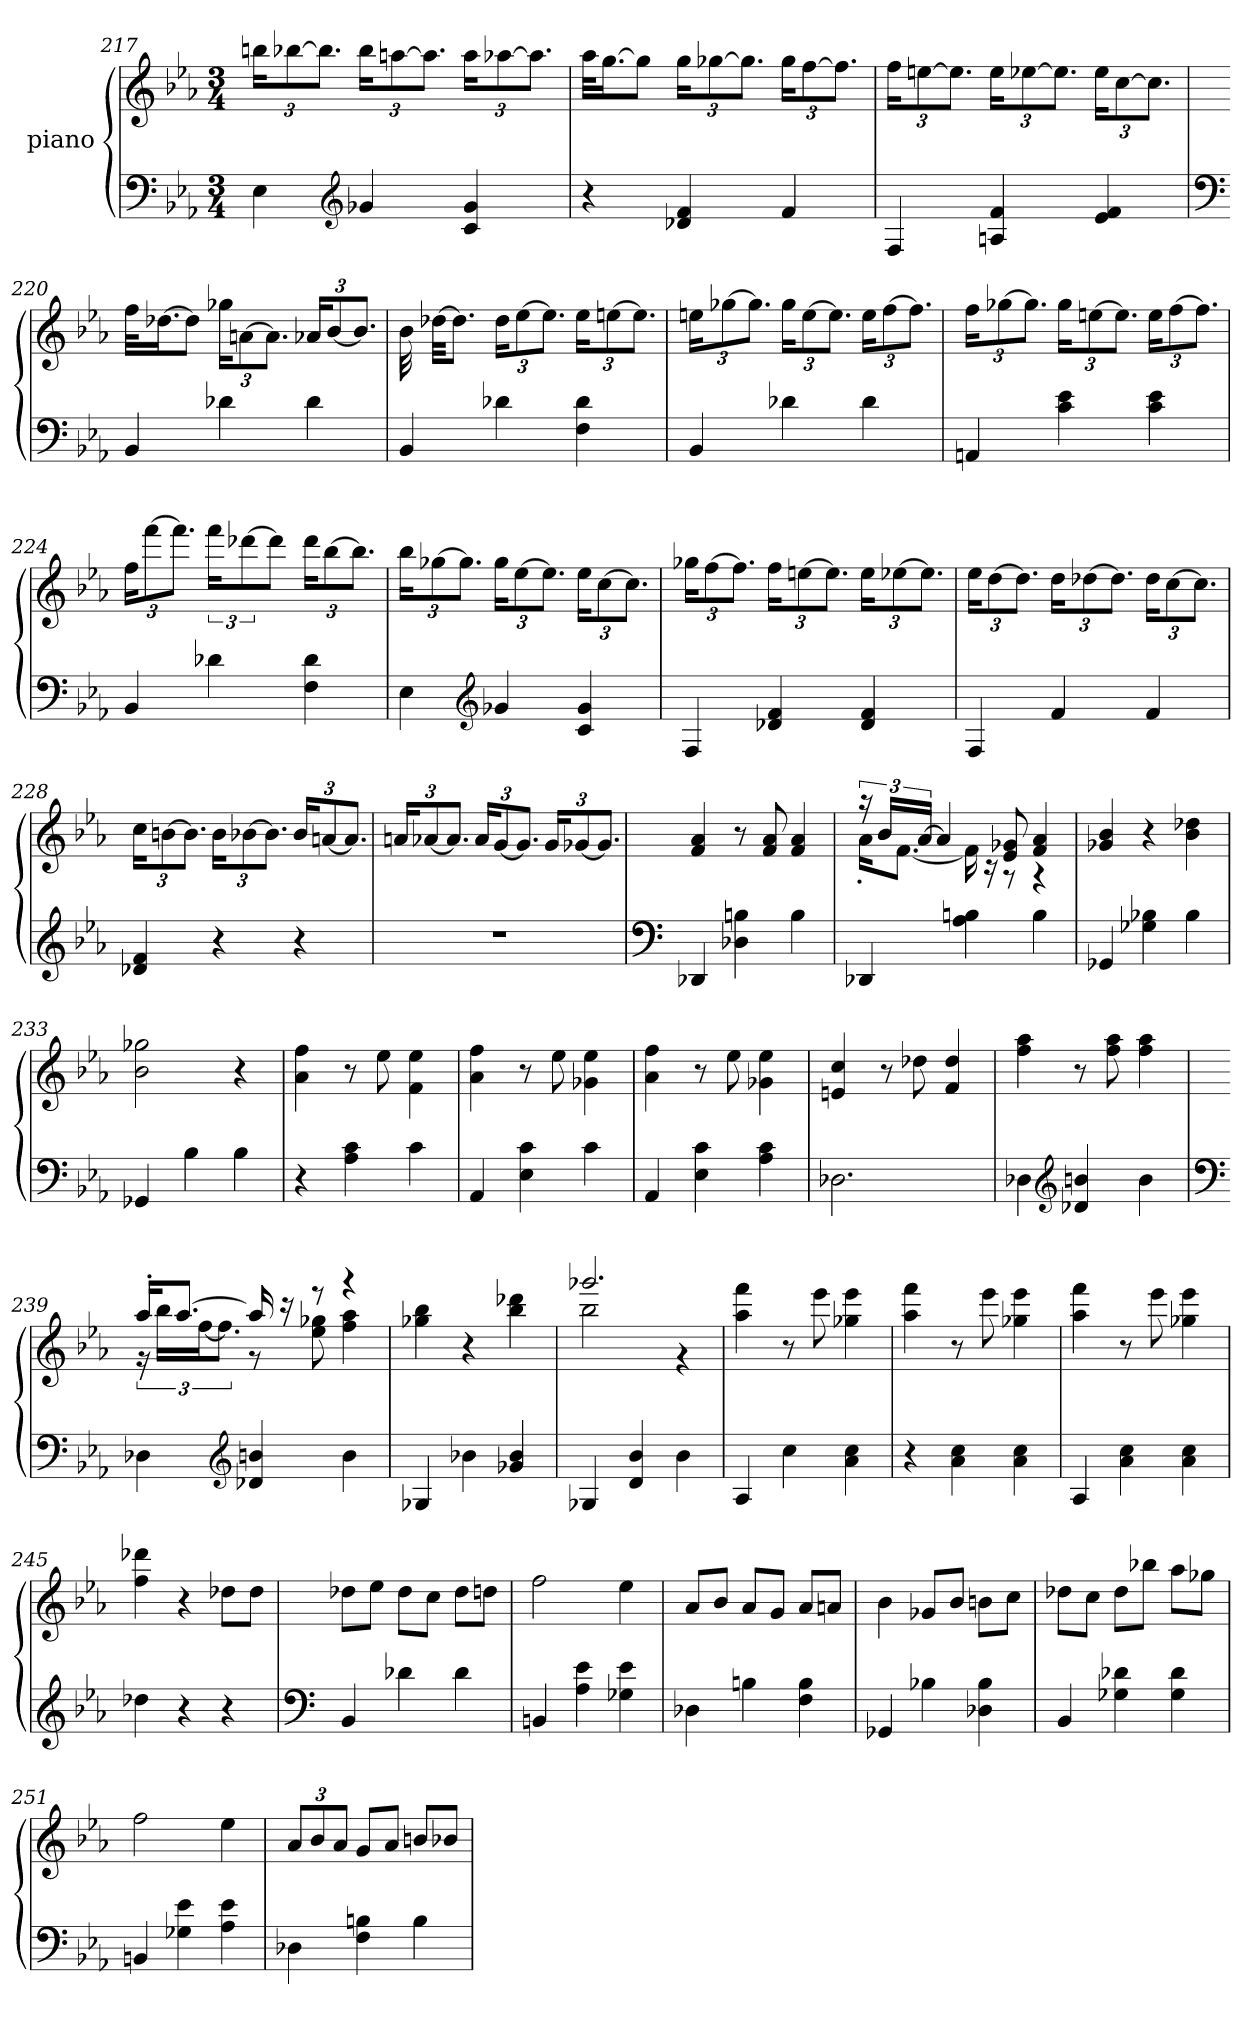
**kern	**kern
*part2	*part1
*staff2	*staff1
*I"piano	*I"piano
*clefF4	*clefG2
*k[b-e-a-]	*k[b-e-a-]
*M3/4	*M3/4
=217	=217
4E-\	24bbn\KL
.	[12bb-X\
.	12.bb-\J]
*clefG2	*
4g-X/	24bb-\KL
.	[12aan\
.	12.aa\J]
4c/ 4g-/	24aa\KL
.	[12aa-X\
.	12.aa-\J]
=218	=218
4r	32aa-\KLL
.	[16.gg\J
.	8gg\J]
4d-X/ 4f/	24gg\KL
.	[12gg-X\
.	12.gg-\J]
4f/	24gg-\KL
.	[12ff\
.	12.ff\J]
=219	=219
4F/	24ff\KL
.	[12een\
.	12.ee\J]
4An/ 4f/	24ee\KL
.	[12ee-X\
.	12.ee-\J]
4e-/ 4f/	24ee-\KL
.	[12cc\
.	12.cc\J]
=220	=220
*clefF4	*
4BB-/	32ff\KLL
.	[16.dd-X\J
.	8dd-\J]
4d-X\	24gg-X\KL
.	[12an\
.	12.a\J]
4d-\	24a-X/KL
.	[12b-/
.	12.b-/J]
=221	=221
4BB-/	32b-\
.	[32dd-X\KKL
.	8.dd-\J]
4d-X\	24dd-\KL
.	[12ee-\
.	12.ee-\J]
4F\ 4d-\	24ee-\KL
.	[12een\
.	12.ee\J]
=222	=222
4BB-/	24een\KL
.	[12gg-X\
.	12.gg-\J]
4d-X\	24gg-\KL
.	[12ee\
.	12.ee\J]
4d-\	24ee\KL
.	[12ff\
.	12.ff\J]
=223	=223
4AAn/	24ff\KL
.	[12gg-X\
.	12.gg-\J]
4c\ 4e-\	24gg-\KL
.	[12een\
.	12.ee\J]
4c\ 4e-\	24ee\KL
.	[12ff\
.	12.ff\J]
=224	=224
4BB-/	24ff\KL
.	[12fff\
.	12.fff\J]
4d-X\	24fff\KL
.	[12ddd-X\
.	8ddd-\J]
4F\ 4d-\	24ddd-\KL
.	[12bb-\
.	12.bb-\J]
=225	=225
4E-\	24bb-\KL
.	[12gg-X\
.	12.gg-\J]
*clefG2	*
4g-X/	24gg-\KL
.	[12ee-\
.	12.ee-\J]
4c/ 4g-/	24ee-\KL
.	[12cc\
.	12.cc\J]
=226	=226
4F/	24gg-X\KL
.	[12ff\
.	12.ff\J]
4d-X/ 4f/	24ff\KL
.	[12een\
.	12.ee\J]
4d-/ 4f/	24ee\KL
.	[12ee-X\
.	12.ee-\J]
=227	=227
4F/	24ee-\KL
.	[12dd\
.	12.dd\J]
4f/	24dd\KL
.	[12dd-X\
.	12.dd-\J]
4f/	24dd-\KL
.	[12cc\
.	12.cc\J]
=228	=228
4d-X/ 4f/	24cc\KL
.	[12bn\
.	12.b\J]
4r	24b\KL
.	[12b-X\
.	12.b-\J]
4r	24b-/KL
.	[12an/
.	12.a/J]
=229	=229
2.r	24an/KL
.	[12a-X/
.	12.a-/J]
.	24a-/KL
.	[12g/
.	12.g/J]
.	24g/KL
.	[12g-X/
.	12.g-/J]
=230	=230
*clefF4	*
4DD-X/	4f/ 4a-/
4D-\ 4Bn\	8r
.	8f/ 8a-/
4B\	4f/ 4a-/
=231	=231
*	*^
4DD-X/	24r	16a-'>\KL
.	24b-/LL	.
.	.	[8.f\J
.	[24a-/JJ	.
.	4a-/]	.
4A-\ 4Bn\	.	16f\]
.	.	16r
.	8e-/ 8g-X/	8r
4B\	4f/ 4a-/	4r
*	*v	*v
=232	=232
4GG-X/	4g-X/ 4b-/
4G-\ 4B-X\	4r
4B-\	4b-\ 4dd-X\
=233	=233
4GG-X/	2b-\ 2gg-X\
4B-\	.
4B-\	4r
=234	=234
4r	4a-\ 4ff\
4A-\ 4c\	8r
.	8ee-\
4c\	4f\ 4ee-\
=235	=235
4AA-/	4a-\ 4ff\
4E-\ 4c\	8r
.	8ee-\
4c\	4g-X\ 4ee-\
=236	=236
4AA-/	4a-\ 4ff\
4E-\ 4c\	8r
.	8ee-\
4A-\ 4c\	4g-X\ 4ee-\
=237	=237
2.D-X\	4en/ 4cc/
.	8r
.	8dd-X\
.	4f/ 4dd-/
=238	=238
4D-X\	4ff\ 4aa-\
*clefG2	*
4d-/ 4bn/	8r
.	8ff\ 8aa-\
4b\	4ff\ 4aa-\
=239	=239
*clefF4	*
*	*^
4D-X\	16aa-'>/KL	24r
.	.	24bb-\LL
.	[8.aa-/J	.
.	.	[24ff\J
.	.	12.ff\J]
*clefG2	*	*
4d-/ 4bn/	16aa-/]	8r
.	16r	.
.	8r	8ee-\ 8gg-X\
4b\	4r	4ff\ 4aa-\
*	*v	*v
=240	=240
4G-X/	4gg-X\ 4bb-\
4b-X\	4r
4g-/ 4b-/	4bb-\ 4ddd-X\
=241	=241
*	*^
4G-X/	2.ggg-X/	2bb-\
4d/ 4b-/	.	.
4b-\	.	4r
*	*v	*v
=242	=242
4A-/	4aa-\ 4fff\
4cc\	8r
.	8eee-\
4a-\ 4cc\	4gg-X\ 4eee-\
=243	=243
4r	4aa-\ 4fff\
4a-\ 4cc\	8r
.	8eee-\
4a-\ 4cc\	4gg-X\ 4eee-\
=244	=244
4A-/	4aa-\ 4fff\
4a-\ 4cc\	8r
.	8eee-\
4a-\ 4cc\	4gg-X\ 4eee-\
=245	=245
4dd-X\	4ff\ 4ddd-X\
4r	4r
4r	8dd-\L
.	8dd-\J
=246	=246
*clefF4	*
4BB-/	8dd-X\L
.	8ee-\J
4d-X\	8dd-\L
.	8cc\J
4d-\	8dd-\L
.	8ddn\J
=247	=247
4BBn/	2ff\
4A-\ 4e-\	.
4G-X\ 4e-\	4ee-\
=248	=248
4D-X\	8a-/L
.	8b-/J
4Bn\	8a-/L
.	8g/J
4F\ 4B\	8a-/L
.	8an/J
=249	=249
4GG-X/	4b-\
4B-X\	8g-X/L
.	8b-/J
4D-X\ 4B-\	8bn\L
.	8cc\J
=250	=250
4BB-/	8dd-X\L
.	8cc\J
4G-X\ 4d-X\	8dd-\L
.	8bb-X\J
4G-\ 4d-\	8aa-\L
.	8gg-X\J
=251	=251
4BBn/	2ff\
4G-X\ 4e-\	.
4A-\ 4e-\	4ee-\
=252	=252
4D-X\	12a-/L
.	12b-/
.	12a-/J
4F\ 4Bn\	8g/L
.	8a-/J
4B\	8bn/L
.	8b-X/J
=	=
*-	*-
